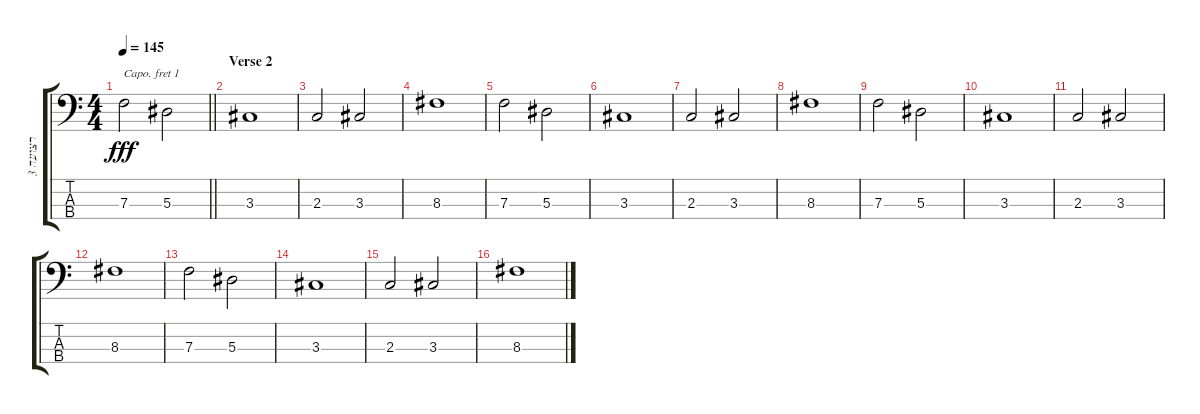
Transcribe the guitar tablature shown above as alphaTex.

\track ("רצועה 3" "רצועה 3") {instrument electricbassfinger}
\staff {score tabs}
\capo 1
\tuning (G2 D2 A1 E1) {hide}
\ts (4 4)
\tempo 145
\clef f4
\barLineRight lightlight
\ks c
7.3.2{dy fff} 5.3.2 |
\section ("" "Verse 2")
3.3.1 |
2.3.2 3.3.2 |
8.3.1 |
7.3.2 5.3.2 |
3.3.1 |
2.3.2 3.3.2 |
8.3.1 |
7.3.2 5.3.2 |
3.3.1 |
2.3.2 3.3.2 |
8.3.1 |
7.3.2 5.3.2 |
3.3.1 |
2.3.2 3.3.2 |
8.3.1
